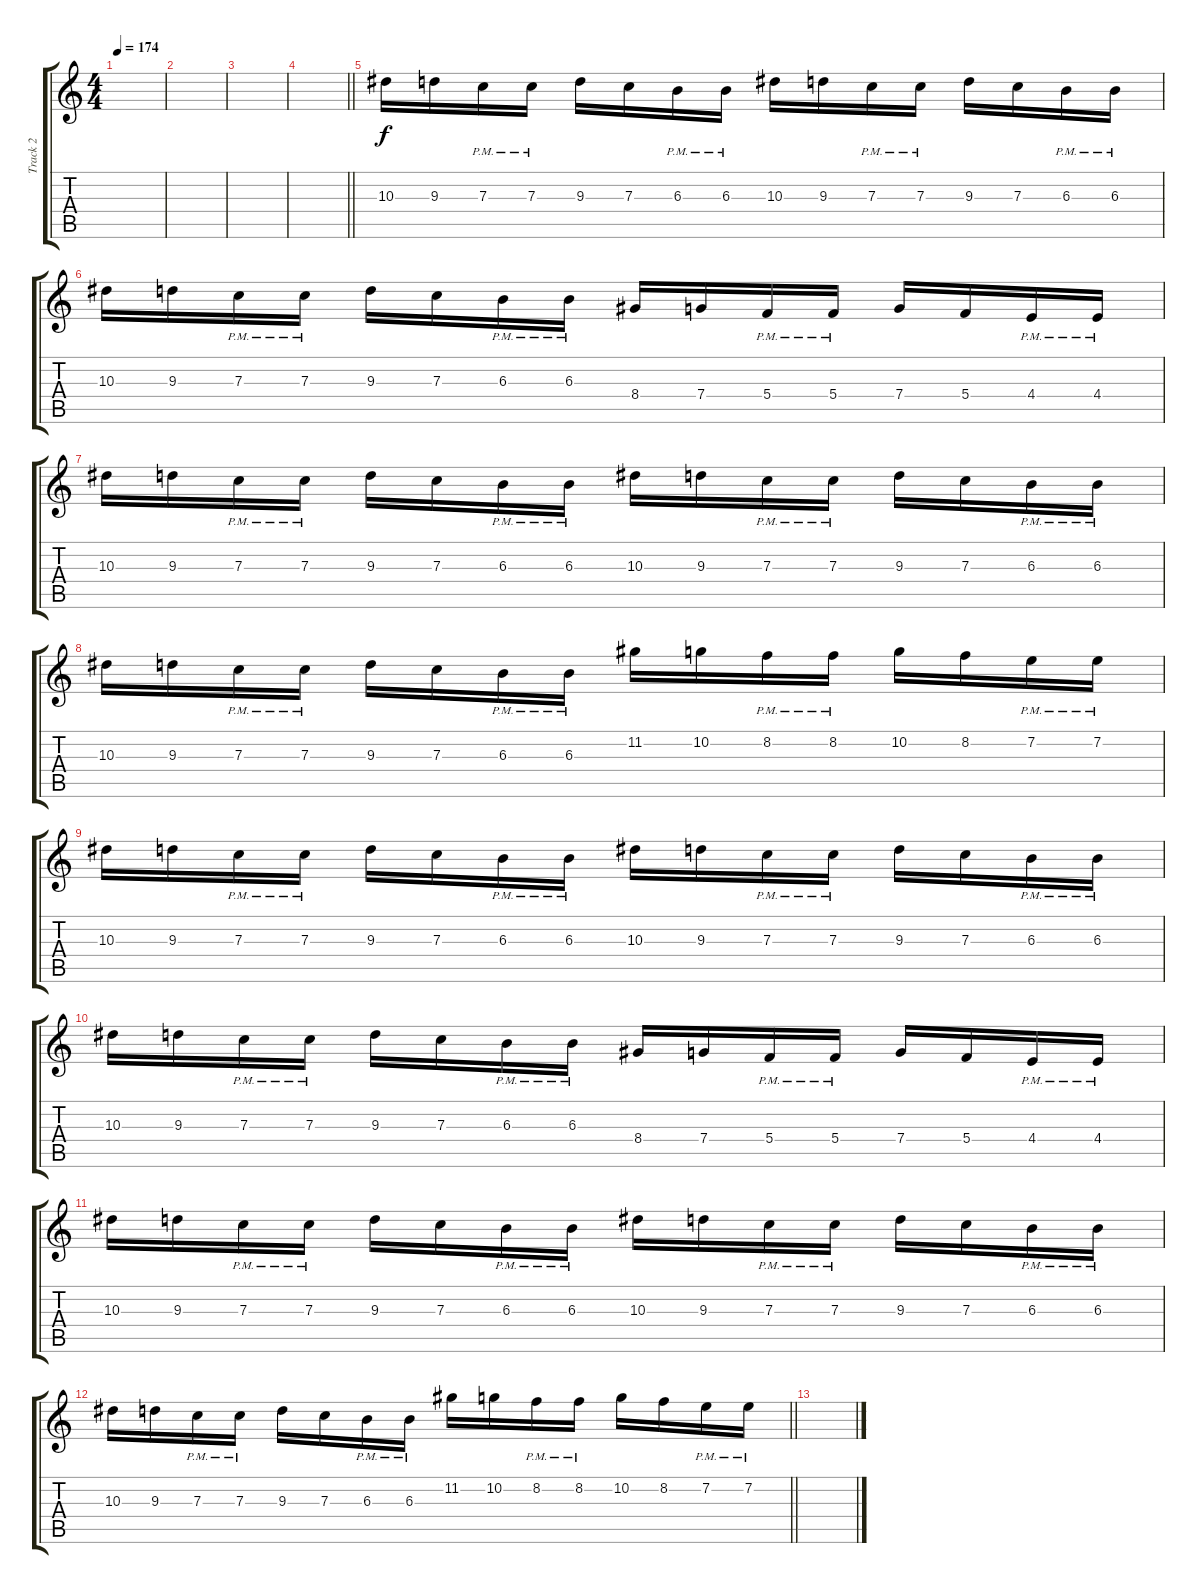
\track ("Track 2" "Track 2") {instrument distortionguitar}
\staff {score tabs}
\tuning (D4 A3 F3 C3 G2 C2) {hide}
\ts (4 4)
\tempo 174
\clef g2
\ks c
|
|
|
\barLineRight lightlight
|
\section ("" "")
10.3.16 9.3.16 7.3{pm}.16 7.3{pm}.16 9.3.16 7.3.16 6.3{pm}.16 6.3{pm}.16 10.3.16 9.3.16 7.3{pm}.16 7.3{pm}.16 9.3.16 7.3.16 6.3{pm}.16 6.3{pm}.16 |
10.3.16 9.3.16 7.3{pm}.16 7.3{pm}.16 9.3.16 7.3.16 6.3{pm}.16 6.3{pm}.16 8.4.16 7.4.16 5.4{pm}.16 5.4{pm}.16 7.4.16 5.4.16 4.4{pm}.16 4.4{pm}.16 |
10.3.16 9.3.16 7.3{pm}.16 7.3{pm}.16 9.3.16 7.3.16 6.3{pm}.16 6.3{pm}.16 10.3.16 9.3.16 7.3{pm}.16 7.3{pm}.16 9.3.16 7.3.16 6.3{pm}.16 6.3{pm}.16 |
10.3.16 9.3.16 7.3{pm}.16 7.3{pm}.16 9.3.16 7.3.16 6.3{pm}.16 6.3{pm}.16 11.2.16 10.2.16 8.2{pm}.16 8.2{pm}.16 10.2.16 8.2.16 7.2{pm}.16 7.2{pm}.16 |
10.3.16 9.3.16 7.3{pm}.16 7.3{pm}.16 9.3.16 7.3.16 6.3{pm}.16 6.3{pm}.16 10.3.16 9.3.16 7.3{pm}.16 7.3{pm}.16 9.3.16 7.3.16 6.3{pm}.16 6.3{pm}.16 |
10.3.16 9.3.16 7.3{pm}.16 7.3{pm}.16 9.3.16 7.3.16 6.3{pm}.16 6.3{pm}.16 8.4.16 7.4.16 5.4{pm}.16 5.4{pm}.16 7.4.16 5.4.16 4.4{pm}.16 4.4{pm}.16 |
10.3.16 9.3.16 7.3{pm}.16 7.3{pm}.16 9.3.16 7.3.16 6.3{pm}.16 6.3{pm}.16 10.3.16 9.3.16 7.3{pm}.16 7.3{pm}.16 9.3.16 7.3.16 6.3{pm}.16 6.3{pm}.16 |
\barLineRight lightlight
10.3.16 9.3.16 7.3{pm}.16 7.3{pm}.16 9.3.16 7.3.16 6.3{pm}.16 6.3{pm}.16 11.2.16 10.2.16 8.2{pm}.16 8.2{pm}.16 10.2.16 8.2.16 7.2{pm}.16 7.2{pm}.16 |
\section ("" "")
